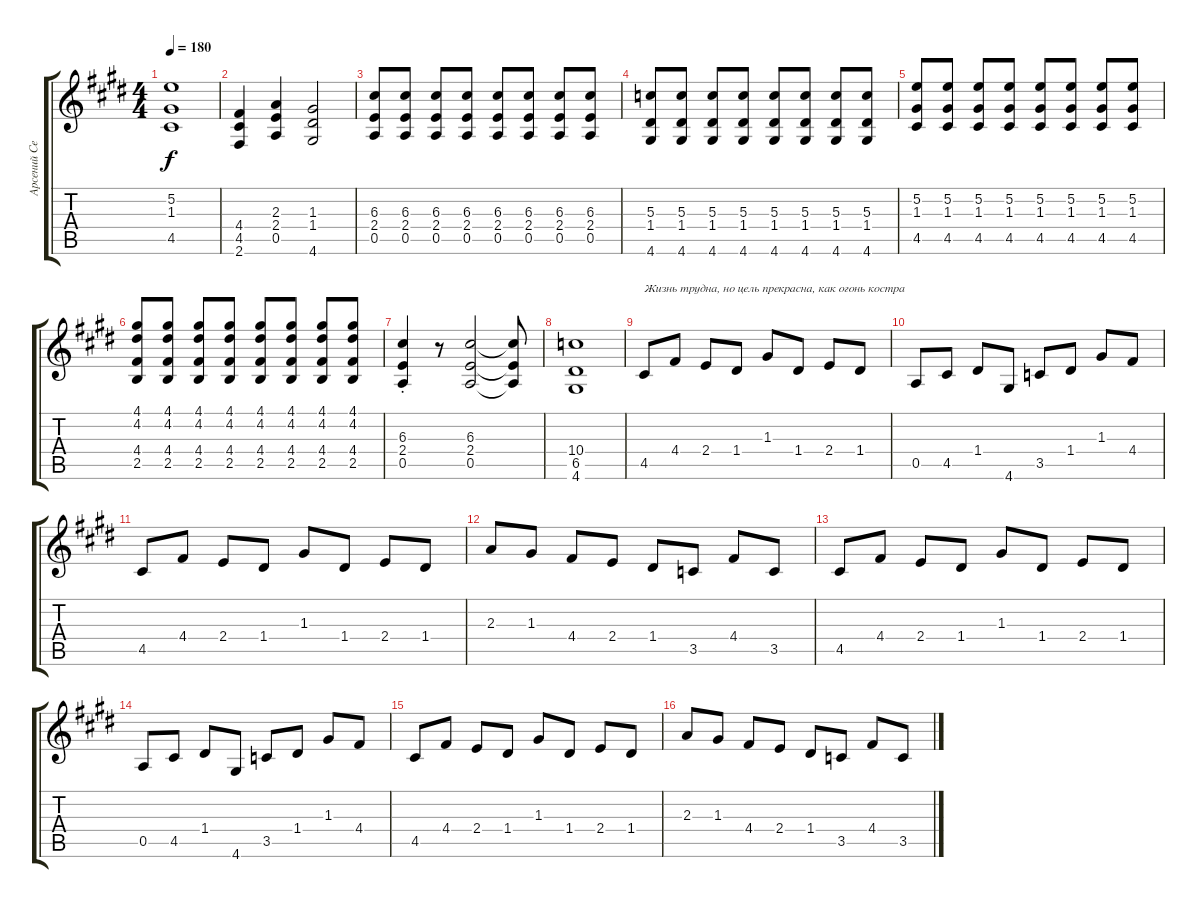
\track ("Арсений Сергеев" "Арсений Се") {instrument distortionguitar}
\staff {score tabs}
\tuning (E4 B3 G3 D3 A2 E2) {hide}
\ts (4 4)
\tempo 180
\clef g2
\ks c#minor
(5.2 1.3 4.5).1{dy f} |
(4.4 4.5 2.6).4 (2.3 2.4 0.5).4 (1.3 1.4 4.6).2 |
(6.3 2.4 0.5).8 (6.3 2.4 0.5).8 (6.3 2.4 0.5).8 (6.3 2.4 0.5).8 (6.3 2.4 0.5).8 (6.3 2.4 0.5).8 (6.3 2.4 0.5).8 (6.3 2.4 0.5).8 |
(5.3 1.4 4.6).8 (5.3 1.4 4.6).8 (5.3 1.4 4.6).8 (5.3 1.4 4.6).8 (5.3 1.4 4.6).8 (5.3 1.4 4.6).8 (5.3 1.4 4.6).8 (5.3 1.4 4.6).8 |
(5.2 1.3 4.5).8 (5.2 1.3 4.5).8 (5.2 1.3 4.5).8 (5.2 1.3 4.5).8 (5.2 1.3 4.5).8 (5.2 1.3 4.5).8 (5.2 1.3 4.5).8 (5.2 1.3 4.5).8 |
(4.1 4.2 4.4 2.5).8 (4.1 4.2 4.4 2.5).8 (4.1 4.2 4.4 2.5).8 (4.1 4.2 4.4 2.5).8 (4.1 4.2 4.4 2.5).8 (4.1 4.2 4.4 2.5).8 (4.1 4.2 4.4 2.5).8 (4.1 4.2 4.4 2.5).8 |
(6.3{st} 2.4 0.5).4 r.8 (6.3 2.4 0.5).2 (6.3{t} 2.4{t} 0.5{t}).8 |
(10.4 6.5 4.6).1 |
4.5.8{txt "Жизнь трудна, но цель прекрасна, как огонь костра"} 4.4.8 2.4.8 1.4.8 1.3.8 1.4.8 2.4.8 1.4.8 |
0.5.8 4.5.8 1.4.8 4.6.8 3.5.8 1.4.8 1.3.8 4.4.8 |
4.5.8 4.4.8 2.4.8 1.4.8 1.3.8 1.4.8 2.4.8 1.4.8 |
2.3.8 1.3.8 4.4.8 2.4.8 1.4.8 3.5.8 4.4.8 3.5.8 |
4.5.8 4.4.8 2.4.8 1.4.8 1.3.8 1.4.8 2.4.8 1.4.8 |
0.5.8 4.5.8 1.4.8 4.6.8 3.5.8 1.4.8 1.3.8 4.4.8 |
4.5.8 4.4.8 2.4.8 1.4.8 1.3.8 1.4.8 2.4.8 1.4.8 |
2.3.8 1.3.8 4.4.8 2.4.8 1.4.8 3.5.8 4.4.8 3.5.8
